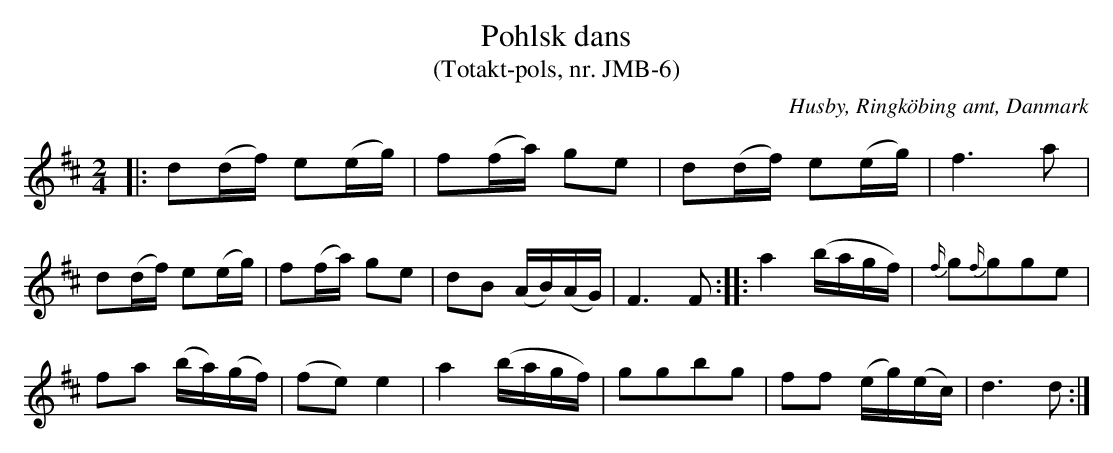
X:1
T:Pohlsk dans
T:(Totakt-pols, nr. JMB-6)
O:Husby, Ringköbing amt, Danmark
M:2/4
L:1/16
K:D
|: d2(df) e2(eg) | f2(fa) g2e2 | d2(df) e2(eg) | f6 a2 |
d2(df) e2(eg) | f2(fa) g2e2 | d2B2 (AB)(AG) | F6 F2 :: a4 (bagf) | {f1/2}g2{f1/2}g2g2e2 |
f2a2 (ba)(gf) | (f2e2) e4 | a4 (bagf) | g2g2b2g2 | f2f2 (eg)(ec) | d6 d2 :|
